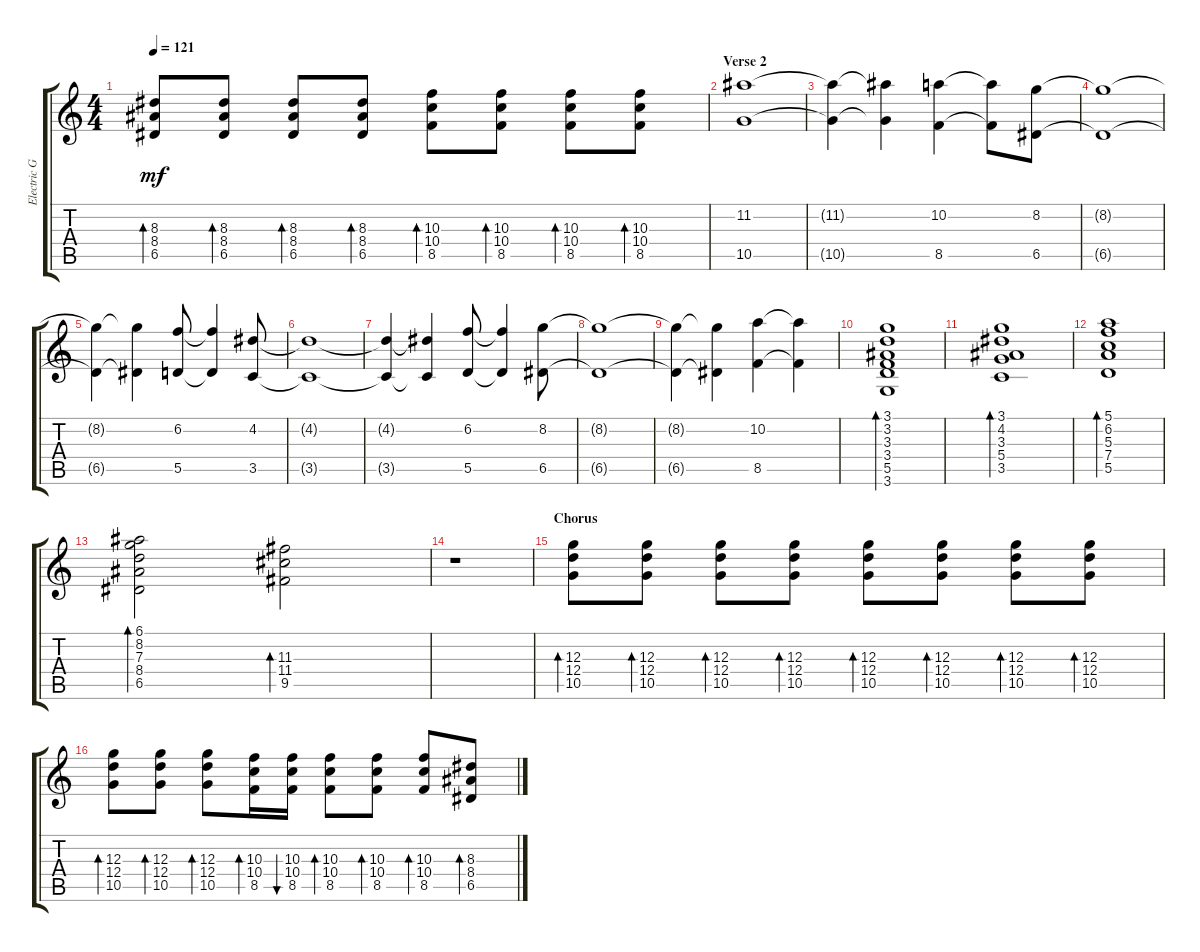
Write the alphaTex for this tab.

\track ("Electric Guitar" "Electric G") {instrument electricguitarclean}
\staff {score tabs}
\tuning (E4 B3 G3 D3 A2 E2) {hide}
\ts (4 4)
\tempo 121
\clef g2
\ks c
(8.3 8.4 6.5).8{bd 30 dy mf} (8.3 8.4 6.5).8{bd 30} (8.3 8.4 6.5).8{bd 30} (8.3 8.4 6.5).8{bd 30} (10.3 10.4 8.5).8{bd 30} (10.3 10.4 8.5).8{bd 30} (10.3 10.4 8.5).8{bd 30} (10.3 10.4 8.5).8{bd 30} |
\section ("" "Verse 2")
(11.2 10.5).1 |
(11.2{t} 10.5{t}).4 (11.2{t} 10.5{t}).4 (10.2 8.5).4 (10.2{t} 8.5{t}).8 (8.2 6.5).8 |
(8.2{t} 6.5{t}).1 |
(8.2{t} 6.5{t}).4 (8.2{t} 6.5{t}).4 (6.2 5.5).8 (6.2{t} 5.5{t}).4 (4.2 3.5).8 |
(4.2{t} 3.5{t}).1 |
(4.2{t} 3.5{t}).4 (4.2{t} 3.5{t}).4 (6.2 5.5).8 (6.2{t} 5.5{t}).4 (8.2 6.5).8 |
(8.2{t} 6.5{t}).1 |
(8.2{t} 6.5{t}).4 (8.2{t} 6.5{t}).4 (10.2 8.5).4 (10.2{t} 8.5{t}).4 |
(3.1 3.2 3.3 3.4 5.5 3.6).1{bd 30} |
(3.1 4.2 3.3 5.4 3.5).1{bd 30} |
(5.1 6.2 5.3 7.4 5.5).1{bd 30} |
(6.1 8.2 7.3 8.4 6.5).2{bd 30} (11.3 11.4 9.5).2{bd 30} |
r.1 |
\section ("" "Chorus")
(12.3 12.4 10.5).8{bd 30} (12.3 12.4 10.5).8{bd 30} (12.3 12.4 10.5).8{bd 30} (12.3 12.4 10.5).8{bd 30} (12.3 12.4 10.5).8{bd 30} (12.3 12.4 10.5).8{bd 30} (12.3 12.4 10.5).8{bd 30} (12.3 12.4 10.5).8{bd 30} |
(12.3 12.4 10.5).8{bd 30} (12.3 12.4 10.5).8{bd 30} (12.3 12.4 10.5).8{bd 30} (10.3 10.4 8.5).16{bd 30} (10.3 10.4 8.5).16{bu 30} (10.3 10.4 8.5).8{bd 30} (10.3 10.4 8.5).8{bd 30} (10.3 10.4 8.5).8{bd 30} (8.3 8.4 6.5).8{bd 30}
